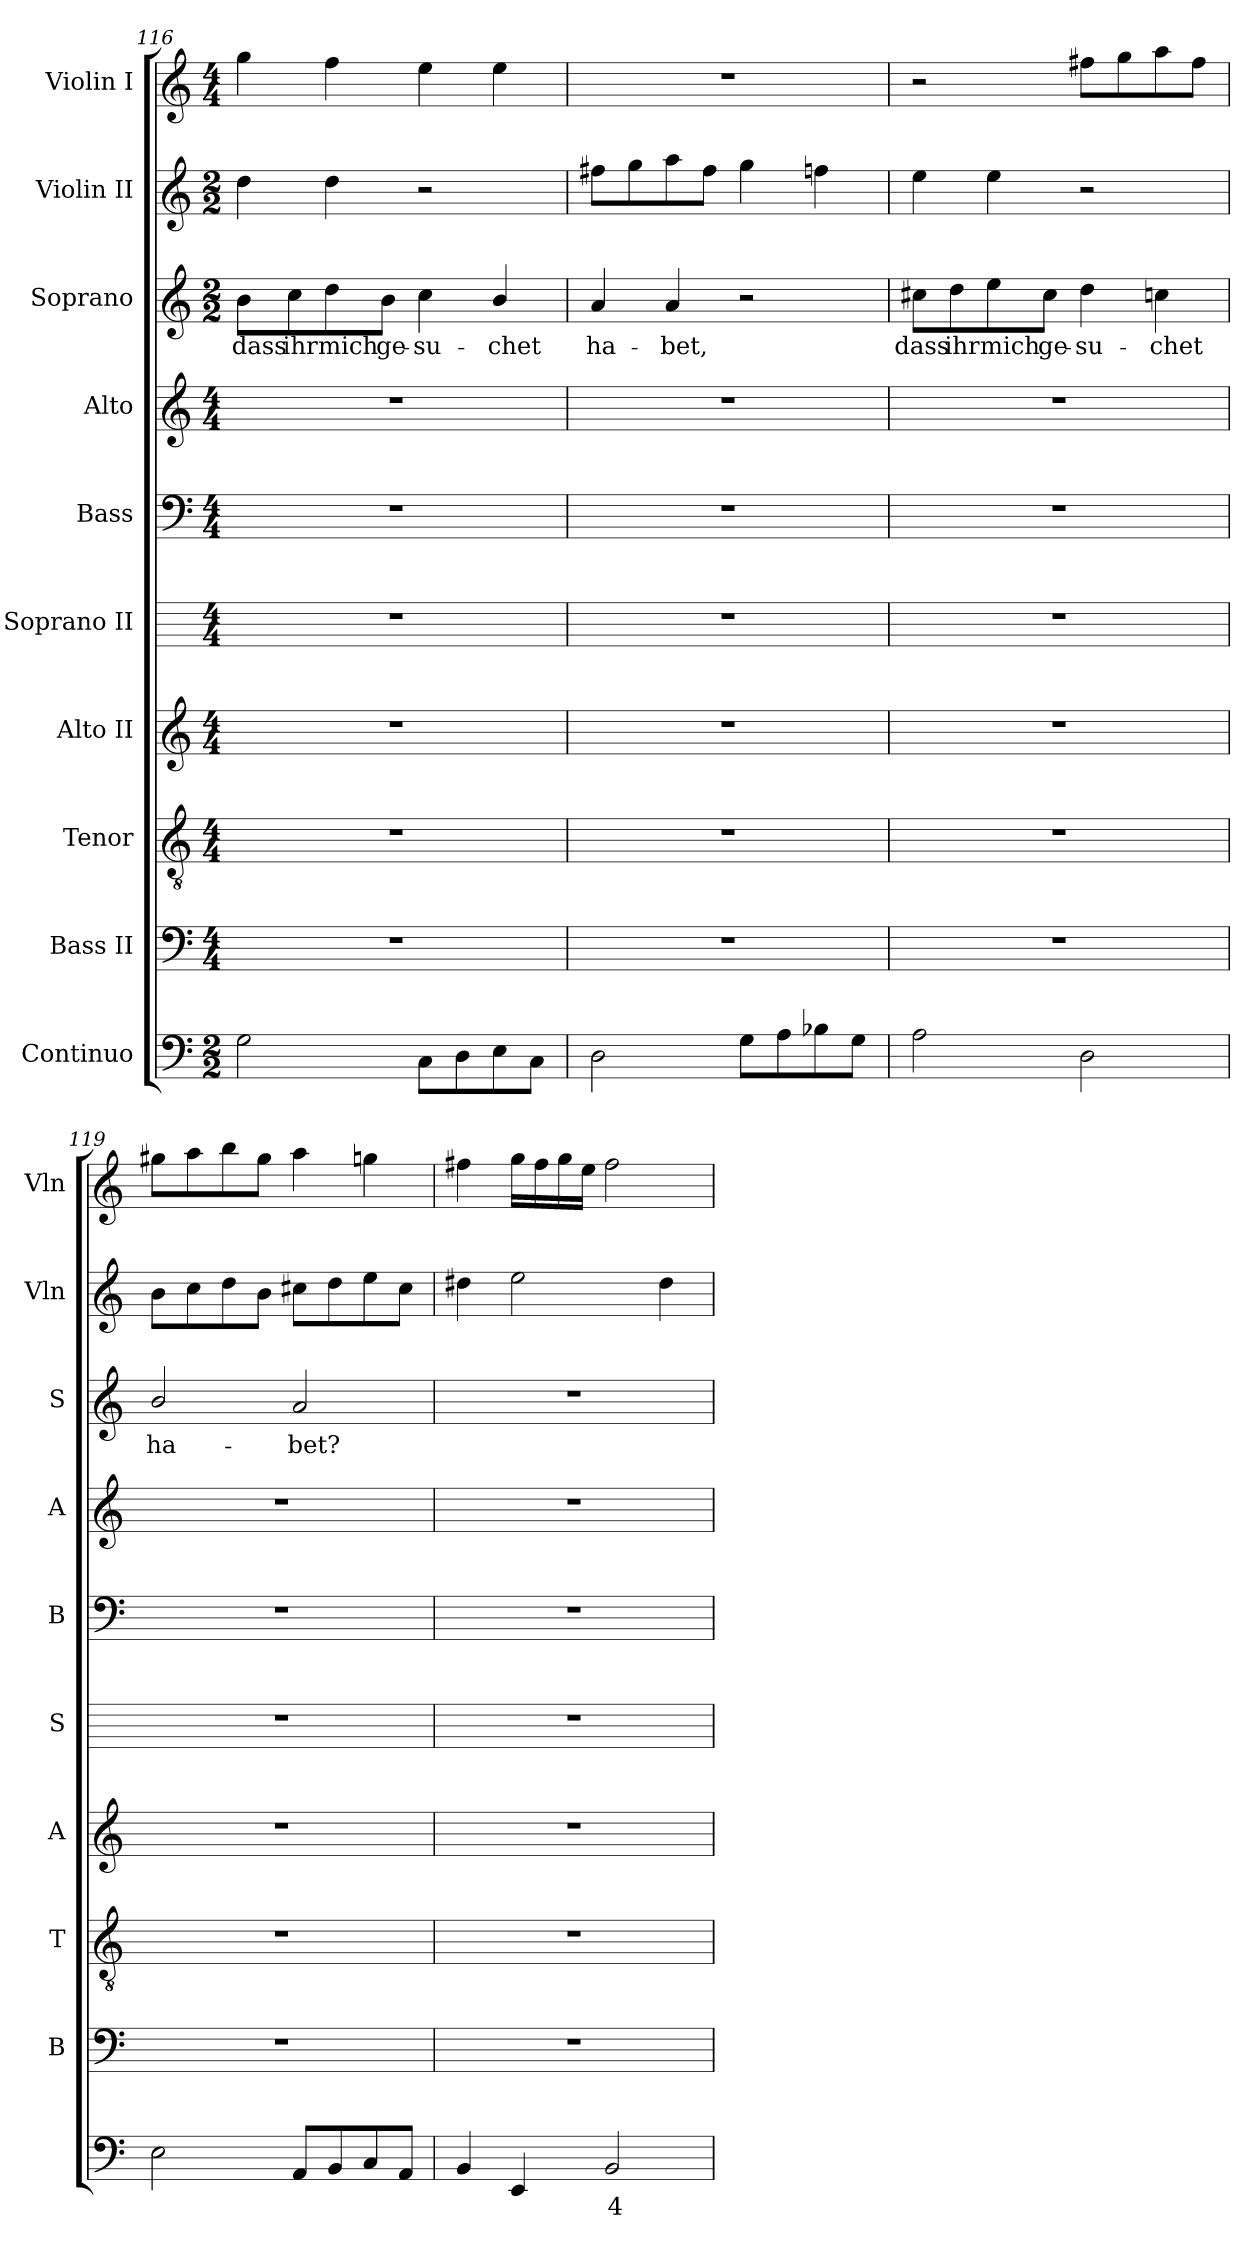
**kern	**text	**kern	**kern	**kern	**kern	**kern	**kern	**kern	**text	**kern	**kern
*part10	*part10	*part9	*part8	*part7	*part6	*part5	*part4	*part3	*part3	*part2	*part1
*staff10	*staff10	*staff9	*staff8	*staff7	*staff6	*staff5	*staff4	*staff3	*staff3	*staff2	*staff1
*I"Continuo	*	*I"Bass II	*I"Tenor	*I"Alto II	*I"Soprano II	*I"Bass	*I"Alto	*I"Soprano	*	*I"Violin II	*I"Violin I
*	*	*I'B	*I'T	*I'A	*I'S	*I'B	*I'A	*I'S	*	*I'Vln	*I'Vln
!!LO:LB:g=z
*clefF4	*	*clefF4	*clefGv2	*clefG2	*	*clefF4	*clefG2	*clefG2	*	*clefG2	*clefG2
*k[]	*	*k[]	*k[]	*k[]	*	*k[]	*k[]	*k[]	*	*k[]	*k[]
*C:	*	*C:	*C:	*C:	*	*C:	*C:	*C:	*	*C:	*C:
*M2/2	*	*M4/4	*M4/4	*M4/4	*M4/4	*M4/4	*M4/4	*M2/2	*	*M2/2	*M4/4
=116	=116	=116	=116	=116	=116	=116	=116	=116	=116	=116	=116
!	!	!	!	!	!	!	!	!	!LO:LY:b	!	!
2G	.	1r	1r	1r	1r	1r	1r	8b\L	dass	4dd	4gg
!	!	!	!	!	!	!	!	!	!LO:LY:b	!	!
.	.	.	.	.	.	.	.	8cc\	ihr	.	.
!	!	!	!	!	!	!	!	!	!LO:LY:b	!	!
.	.	.	.	.	.	.	.	8dd\	mich	4dd	4ff
!	!	!	!	!	!	!	!	!	!LO:LY:b	!	!
.	.	.	.	.	.	.	.	8b\J	ge-	.	.
!	!	!	!	!	!	!	!	!	!LO:LY:b	!	!
8CL	.	.	.	.	.	.	.	4cc	-su-	2r	4ee
8D	.	.	.	.	.	.	.	.	.	.	.
!	!	!	!	!	!	!	!	!	!LO:LY:b	!	!
8E	.	.	.	.	.	.	.	4b/	-chet	.	4ee
8CJ	.	.	.	.	.	.	.	.	.	.	.
=117	=117	=117	=117	=117	=117	=117	=117	=117	=117	=117	=117
!	!	!	!	!	!	!	!	!	!LO:LY:b	!	!
2D	.	1r	1r	1r	1r	1r	1r	4a	ha-	8ff#XL	1r
.	.	.	.	.	.	.	.	.	.	8gg	.
!	!	!	!	!	!	!	!	!	!LO:LY:b	!	!
.	.	.	.	.	.	.	.	4a	-bet,	8aa	.
.	.	.	.	.	.	.	.	.	.	8ff#J	.
8GL	.	.	.	.	.	.	.	2r	.	4gg	.
8A	.	.	.	.	.	.	.	.	.	.	.
8B-X	.	.	.	.	.	.	.	.	.	4ffn	.
8GJ	.	.	.	.	.	.	.	.	.	.	.
=118	=118	=118	=118	=118	=118	=118	=118	=118	=118	=118	=118
!	!	!	!	!	!	!	!	!	!LO:LY:b	!	!
2A	.	1r	1r	1r	1r	1r	1r	8cc#X\L	dass	4ee	2r
!	!	!	!	!	!	!	!	!	!LO:LY:b	!	!
.	.	.	.	.	.	.	.	8dd\	ihr	.	.
!	!	!	!	!	!	!	!	!	!LO:LY:b	!	!
.	.	.	.	.	.	.	.	8ee\	mich	4ee	.
!	!	!	!	!	!	!	!	!	!LO:LY:b	!	!
.	.	.	.	.	.	.	.	8cc#\J	ge-	.	.
!	!	!	!	!	!	!	!	!	!LO:LY:b	!	!
2D	.	.	.	.	.	.	.	4dd	-su-	2r	8ff#XL
.	.	.	.	.	.	.	.	.	.	.	8gg
!	!	!	!	!	!	!	!	!	!LO:LY:b	!	!
.	.	.	.	.	.	.	.	4ccn	-chet	.	8aa
.	.	.	.	.	.	.	.	.	.	.	8ff#J
=119	=119	=119	=119	=119	=119	=119	=119	=119	=119	=119	=119
!	!	!	!	!	!	!	!	!	!LO:LY:b	!	!
2E	.	1r	1r	1r	1r	1r	1r	2b/	ha-	8bL	8gg#XL
.	.	.	.	.	.	.	.	.	.	8cc	8aa
.	.	.	.	.	.	.	.	.	.	8dd	8bb
.	.	.	.	.	.	.	.	.	.	8bJ	8gg#J
!	!	!	!	!	!	!	!	!	!LO:LY:b	!	!
8AAL	.	.	.	.	.	.	.	2a	-bet?	8cc#XL	4aa
8BB	.	.	.	.	.	.	.	.	.	8dd	.
8C	.	.	.	.	.	.	.	.	.	8ee	4ggn
8AAJ	.	.	.	.	.	.	.	.	.	8cc#J	.
=120	=120	=120	=120	=120	=120	=120	=120	=120	=120	=120	=120
4BB	.	1r	1r	1r	1r	1r	1r	1r	.	4dd#X	4ff#X
4EE	.	.	.	.	.	.	.	.	.	2ee	16ggLL
.	.	.	.	.	.	.	.	.	.	.	16ff#
.	.	.	.	.	.	.	.	.	.	.	16gg
.	.	.	.	.	.	.	.	.	.	.	16eeJJ
!	!LO:LY:b	!	!	!	!	!	!	!	!	!	!
2BB	4	.	.	.	.	.	.	.	.	.	2ff#
.	.	.	.	.	.	.	.	.	.	4dd#	.
=	=	=	=	=	=	=	=	=	=	=	=
*-	*-	*-	*-	*-	*-	*-	*-	*-	*-	*-	*-
